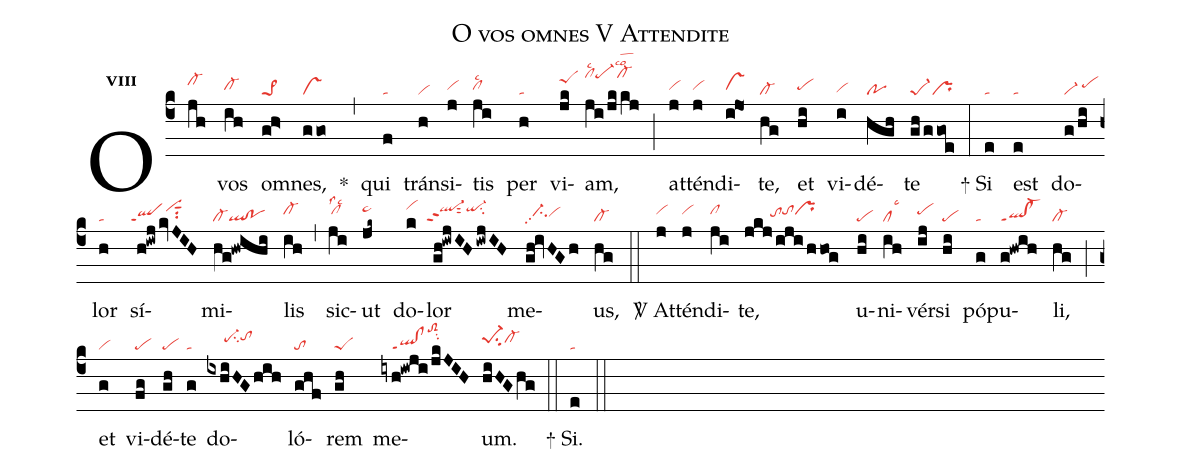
name:O vos omnes V Attendite;
office-part:re;
mode:8;
nabc-lines:1;
%%
initial-style: 1;
name:O vos omnes;
mode: 8;
office-part: Responsorium;
annotation: Resp.;
annotation: viii;
nabc-lines:1;
%%
(c4) O(jh|cl-hj) vos(ih|cl-hh) om(gh>|pe>1)nes,(ggo|vs) <sp>*</sp>(,) qui(f|ta) tráns(h|vi)i(j|vihh)tis(ji|clhhlsc2) per(h|ta) vi(jk|peShk)am,(ji/jkkj|clhmlsc2pe-hmcl-hmlsco2) (;) at(j|vihh)tén(j|vihh)di(ijO1|vshh)te,(hg|cl-) et(hi|pehh) vi(i|vihg)dé(hgh|po)te(gh/ggoe|pe-1pr) (:)
<sp>+</sp> Si(e|ta) est(e|ta) do(g/hi|vi-/pehi)lor(h|ta) sí(h!iwj/kvJIH|``qlppt1vihjsut1su2)mi(hg!hwihi|cl-ql!po)lis(ih|cl-hi) (,) sic(ji|clhilss2lsc2)ut(jk~|pe~hj) do(k|vihk)lor(gh!iwjIH/iwjIH|``ql-hjppt2sut2qi-hjsu2) me(gh!ivHGh|//ci-hhpp2vihh)us,(hg|cl-) (::)

<sp>V/</sp> At(j|vihi)tén(j|vihi)di(ji|clhi)te,(jkj/iji/hhog|////////tohhtohiprhi) u(hi|pe)ni(ih|cllsc3)vér(ij|pehi)si(hi|pe) pó(g|ta)pu(g!hwih|ql!cl-ppt1)li,(hg|cl-) (;) et(g|vi) vi(fg|pe)dé(gh|pe)te(g|ta) do(ixhiHGhih|/////pe-hisu2tohj)ló(ghf|to)rem(gh|peS) me(iyh!iwji/jkJIH|///ql!clppt1toS2hmsu2)um.(hiHGhg|pe-1hisu2cl-hi) (::)
<sp>+</sp> Si.(e|ta) (::)
